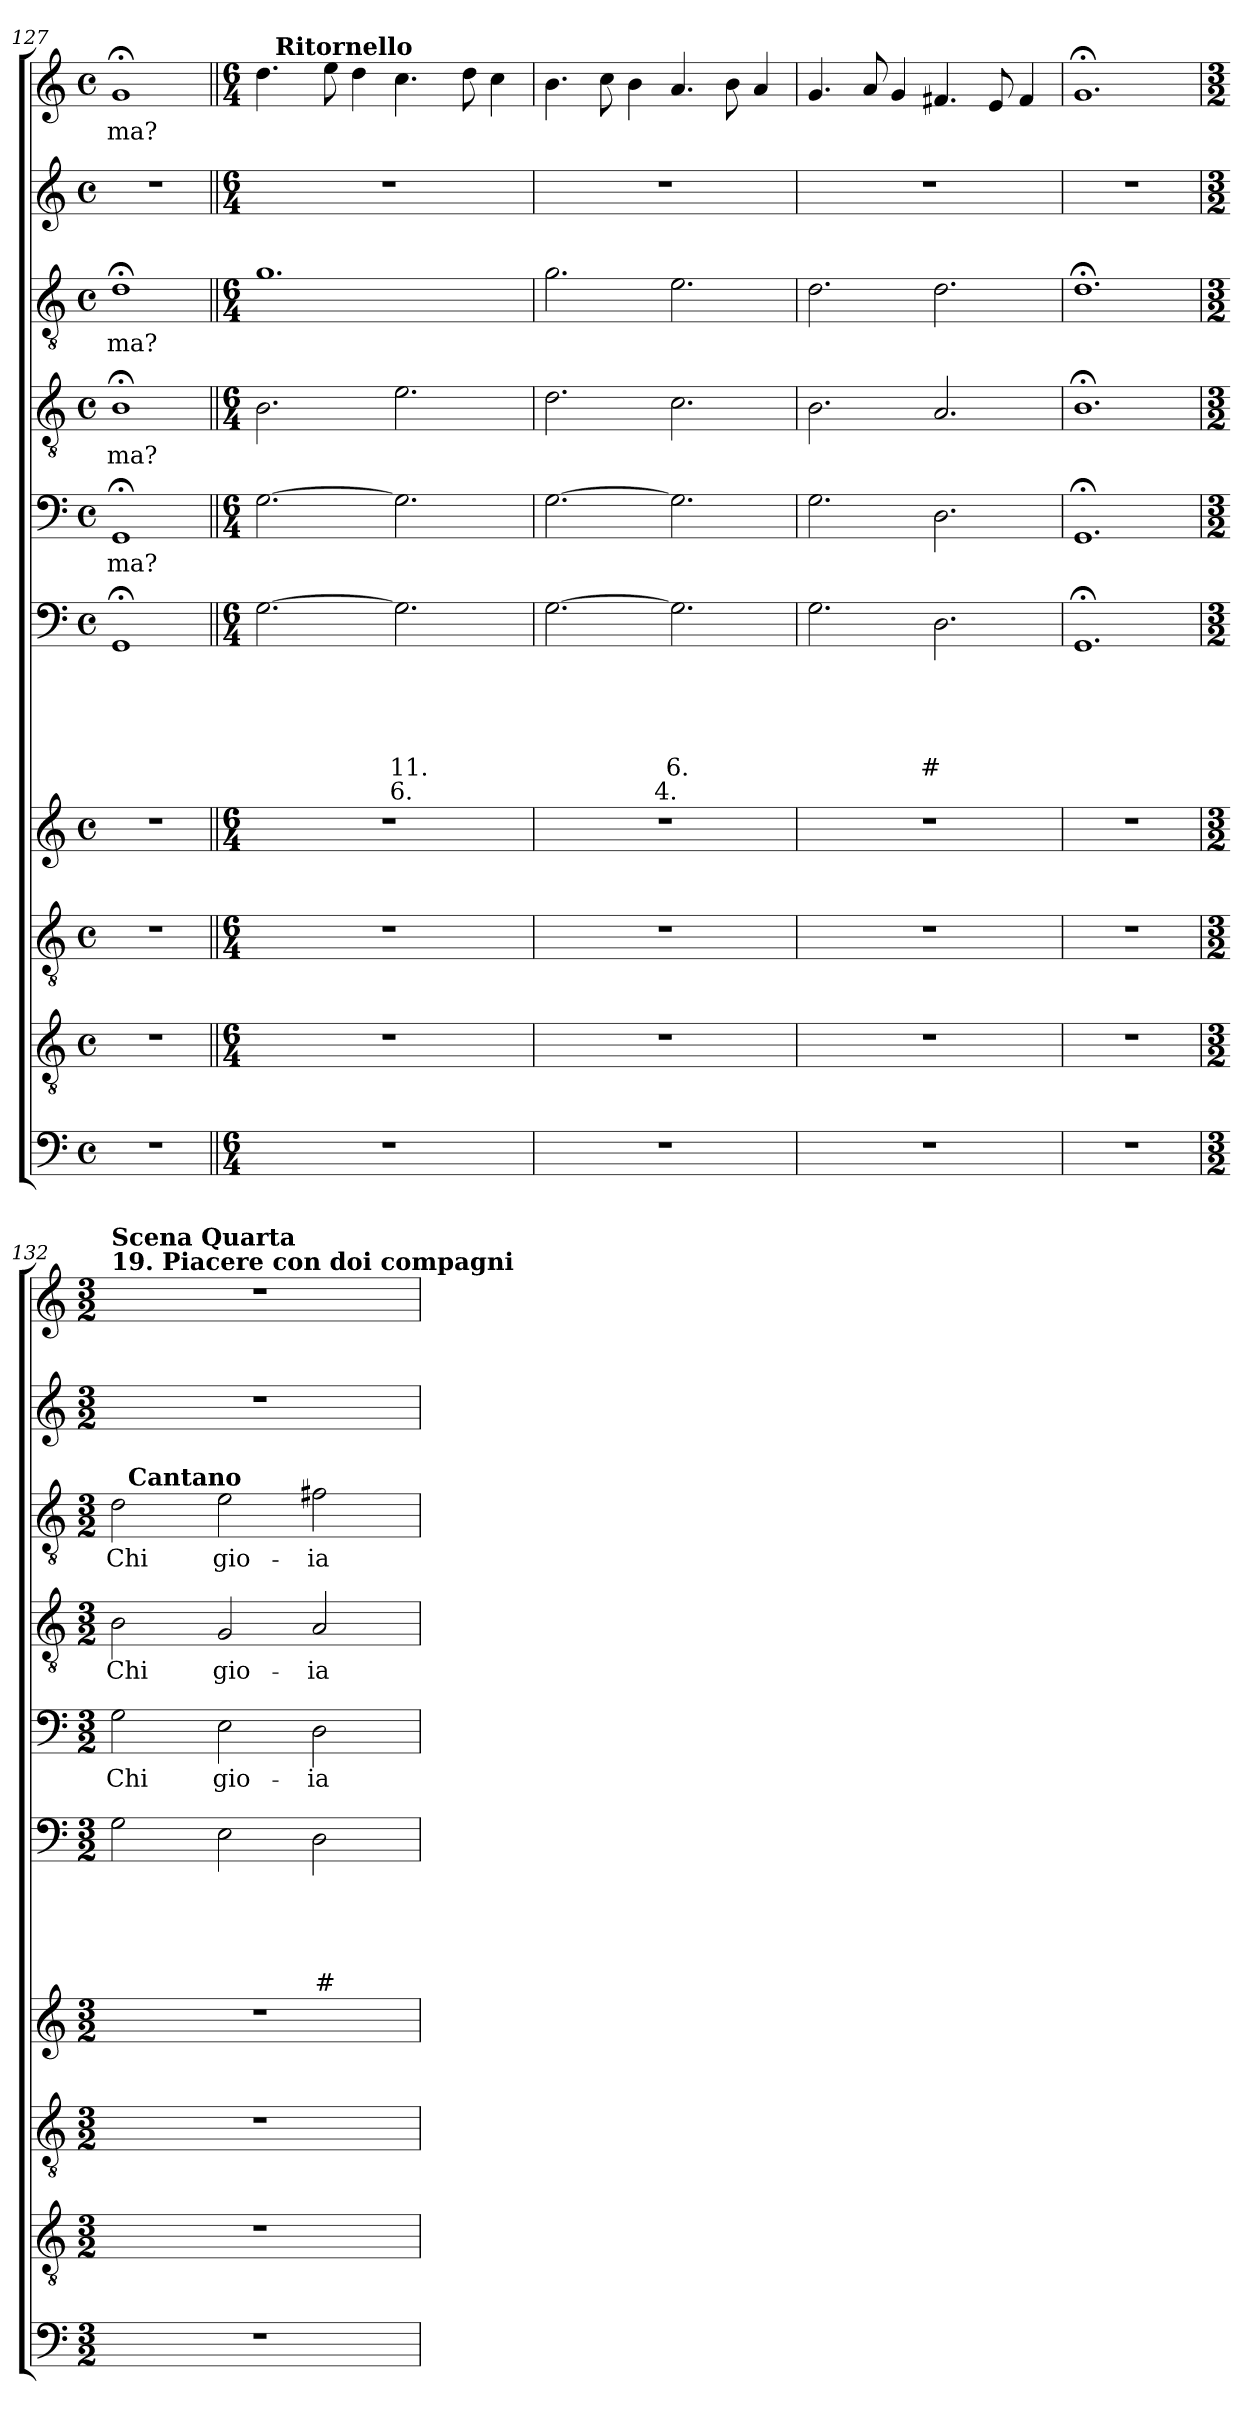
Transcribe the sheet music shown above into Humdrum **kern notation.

**kern	**kern	**kern	**kern	**kern	**text	**text	**text	**text	**text	**text	**kern	**text	**kern	**text	**kern	**text	**kern	**kern	**text
*part10	*part9	*part8	*part7	*part6	*part6	*part6	*part6	*part6	*part6	*part6	*part5	*part5	*part4	*part4	*part3	*part3	*part2	*part1	*part1
*staff10	*staff9	*staff8	*staff7	*staff6	*staff6	*staff6	*staff6	*staff6	*staff6	*staff6	*staff5	*staff5	*staff4	*staff4	*staff3	*staff3	*staff2	*staff1	*staff1
*clefF4	*clefGv2	*clefGv2	*clefG2	*clefF4	*	*	*	*	*	*	*clefF4	*	*clefGv2	*	*clefGv2	*	*clefG2	*clefG2	*
*k[]	*k[]	*k[]	*k[]	*k[]	*	*	*	*	*	*	*k[]	*	*k[]	*	*k[]	*	*k[]	*k[]	*
*C:	*C:	*C:	*C:	*C:	*	*	*	*	*	*	*C:	*	*C:	*	*C:	*	*C:	*C:	*
*M4/4	*M4/4	*M4/4	*M4/4	*M4/4	*	*	*	*	*	*	*M4/4	*	*M4/4	*	*M4/4	*	*M4/4	*M4/4	*
*met(c)	*met(c)	*met(c)	*met(c)	*met(c)	*	*	*	*	*	*	*met(c)	*	*met(c)	*	*met(c)	*	*met(c)	*met(c)	*
=127	=127	=127	=127	=127	=127	=127	=127	=127	=127	=127	=127	=127	=127	=127	=127	=127	=127	=127	=127
1r	1r	1r	1r	1GG;<	.	.	.	.	.	.	1GG;<	-ma?	1B;<	-ma?	1d;<	-ma?	1r	1g;	-ma?
!!LO:LB:g=z
=128||	=128||	=128||	=128||	=128||	=128||	=128||	=128||	=128||	=128||	=128||	=128||	=128||	=128||	=128||	=128||	=128||	=128||	=128||	=128||
*M6/4	*M6/4	*M6/4	*M6/4	*M6/4	*	*	*	*	*	*	*M6/4	*	*M6/4	*	*M6/4	*	*M6/4	*M6/4	*
*	*	*	*	*	*	*	*	*	*	*	*	*	*	*	*	*	*	*^	*
1.r	1.r	1.r	1.r	[2.G\	.	.	.	.	.	.	[2.G\	.	2.B\	.	1.g	.	1.r	4.dd\	16ryy	.
!	!	!	!	!	!	!	!	!	!	!	!	!	!	!	!	!	!	!	!LO:TX:a:B:t=Ritornello	!
.	.	.	.	.	.	.	.	.	.	.	.	.	.	.	.	.	.	.	1ryy	.
.	.	.	.	.	.	.	.	.	.	.	.	.	.	.	.	.	.	8ee\	.	.
.	.	.	.	.	.	.	.	.	.	.	.	.	.	.	.	.	.	4dd\	.	.
.	.	.	.	2.G\]	.	.	.	.	11.	6.	2.G\]	.	2.e\	.	.	.	.	4.cc\	.	.
.	.	.	.	.	.	.	.	.	.	.	.	.	.	.	.	.	.	.	4..ryy	.
.	.	.	.	.	.	.	.	.	.	.	.	.	.	.	.	.	.	8dd\	.	.
.	.	.	.	.	.	.	.	.	.	.	.	.	.	.	.	.	.	4cc\	.	.
*	*	*	*	*	*	*	*	*	*	*	*	*	*	*	*	*	*	*v	*v	*
=129	=129	=129	=129	=129	=129	=129	=129	=129	=129	=129	=129	=129	=129	=129	=129	=129	=129	=129	=129
1.r	1.r	1.r	1.r	[2.G\	.	.	.	.	.	.	[2.G\	.	2.d\	.	2.g\	.	1.r	4.b\	.
.	.	.	.	.	.	.	.	.	.	.	.	.	.	.	.	.	.	8cc\	.
.	.	.	.	.	.	.	.	.	.	.	.	.	.	.	.	.	.	4b\	.
.	.	.	.	2.G\]	.	.	.	.	6.	4.	2.G\]	.	2.c\	.	2.e\	.	.	4.a/	.
.	.	.	.	.	.	.	.	.	.	.	.	.	.	.	.	.	.	8b\	.
.	.	.	.	.	.	.	.	.	.	.	.	.	.	.	.	.	.	4a/	.
=130	=130	=130	=130	=130	=130	=130	=130	=130	=130	=130	=130	=130	=130	=130	=130	=130	=130	=130	=130
1.r	1.r	1.r	1.r	2.G\	.	.	.	.	.	.	2.G\	.	2.B\	.	2.d\	.	1.r	4.g/	.
.	.	.	.	.	.	.	.	.	.	.	.	.	.	.	.	.	.	8a/	.
.	.	.	.	.	.	.	.	.	.	.	.	.	.	.	.	.	.	4g/	.
.	.	.	.	2.D\	.	.	.	.	#	.	2.D\	.	2.A/	.	2.d\	.	.	4.f#X/	.
.	.	.	.	.	.	.	.	.	.	.	.	.	.	.	.	.	.	8e/	.
.	.	.	.	.	.	.	.	.	.	.	.	.	.	.	.	.	.	4f#/	.
=131	=131	=131	=131	=131	=131	=131	=131	=131	=131	=131	=131	=131	=131	=131	=131	=131	=131	=131	=131
1.r	1.r	1.r	1.r	1.GG;<	.	.	.	.	.	.	1.GG;<	.	1.B;<	.	1.d;<	.	1.r	1.g;<	.
=132	=132	=132	=132	=132	=132	=132	=132	=132	=132	=132	=132	=132	=132	=132	=132	=132	=132	=132	=132
*M3/2	*M3/2	*M3/2	*M3/2	*M3/2	*	*	*	*	*	*	*M3/2	*	*M3/2	*	*M3/2	*	*M3/2	*M3/2	*
!	!	!	!	!	!	!	!	!	!	!	!	!	!	!	!	!	!	!LO:TX:a:B:t=19. Piacere con doi compagni	!
!	!	!	!	!	!	!	!	!	!	!	!	!	!	!	!	!	!	!LO:TX:a:B:t=Scena Quarta	!
*	*	*	*	*	*	*	*	*	*	*	*	*	*	*	*^	*	*	*	*
1.r	1.r	1.r	1.r	2G\	.	.	.	.	.	.	2G\	Chi	2B\	Chi	2d\	32ryy	Chi	1.r	1.r	.
!	!	!	!	!	!	!	!	!	!	!	!	!	!	!	!	!LO:TX:a:B:t=Cantano	!	!	!	!
.	.	.	.	.	.	.	.	.	.	.	.	.	.	.	.	1ryy	.	.	.	.
.	.	.	.	2E\	.	.	.	.	.	.	2E\	gio-	2G/	gio-	2e\	.	gio-	.	.	.
.	.	.	.	2D\	.	.	.	.	#	.	2D\	-ia	2A/	-ia	2f#X\	.	-ia	.	.	.
.	.	.	.	.	.	.	.	.	.	.	.	.	.	.	.	4...ryy	.	.	.	.
*	*	*	*	*	*	*	*	*	*	*	*	*	*	*	*v	*v	*	*	*	*
=	=	=	=	=	=	=	=	=	=	=	=	=	=	=	=	=	=	=	=
*-	*-	*-	*-	*-	*-	*-	*-	*-	*-	*-	*-	*-	*-	*-	*-	*-	*-	*-	*-
